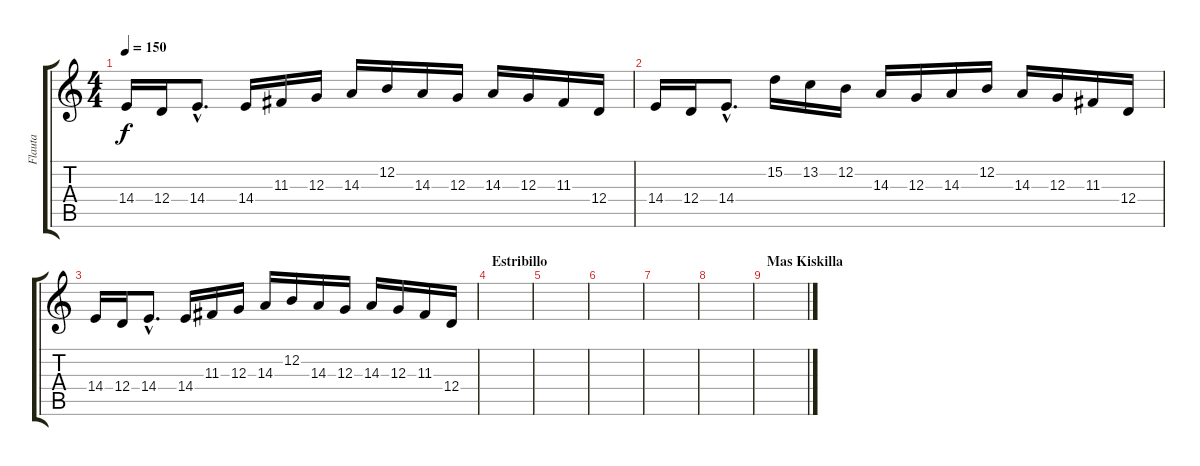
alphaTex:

\track ("Flauta" "Flauta") {instrument flute}
\staff {score tabs}
\tuning (E4 B3 G3 D3 A2 E2) {hide}
\ts (4 4)
\tempo 150
\clef g2
\ks c
14.4.16{dy f volume 10} 12.4.16 14.4{hac}.8{d} 14.4.16 11.3.16 12.3.16 14.3.16 12.2.16 14.3.16 12.3.16 14.3.16 12.3.16 11.3.16 12.4.16 |
14.4.16 12.4.16 14.4{hac}.8{d} 15.2.16 13.2.16 12.2.16 14.3.16 12.3.16 14.3.16 12.2.16 14.3.16 12.3.16 11.3.16 12.4.16 |
14.4.16{volume 10} 12.4.16 14.4{hac}.8{d} 14.4.16 11.3.16 12.3.16 14.3.16 12.2.16 14.3.16 12.3.16 14.3.16 12.3.16 11.3.16 12.4.16 |
\section ("" "Estribillo")
|
|
|
|
|
\section ("" "Mas Kiskilla")
